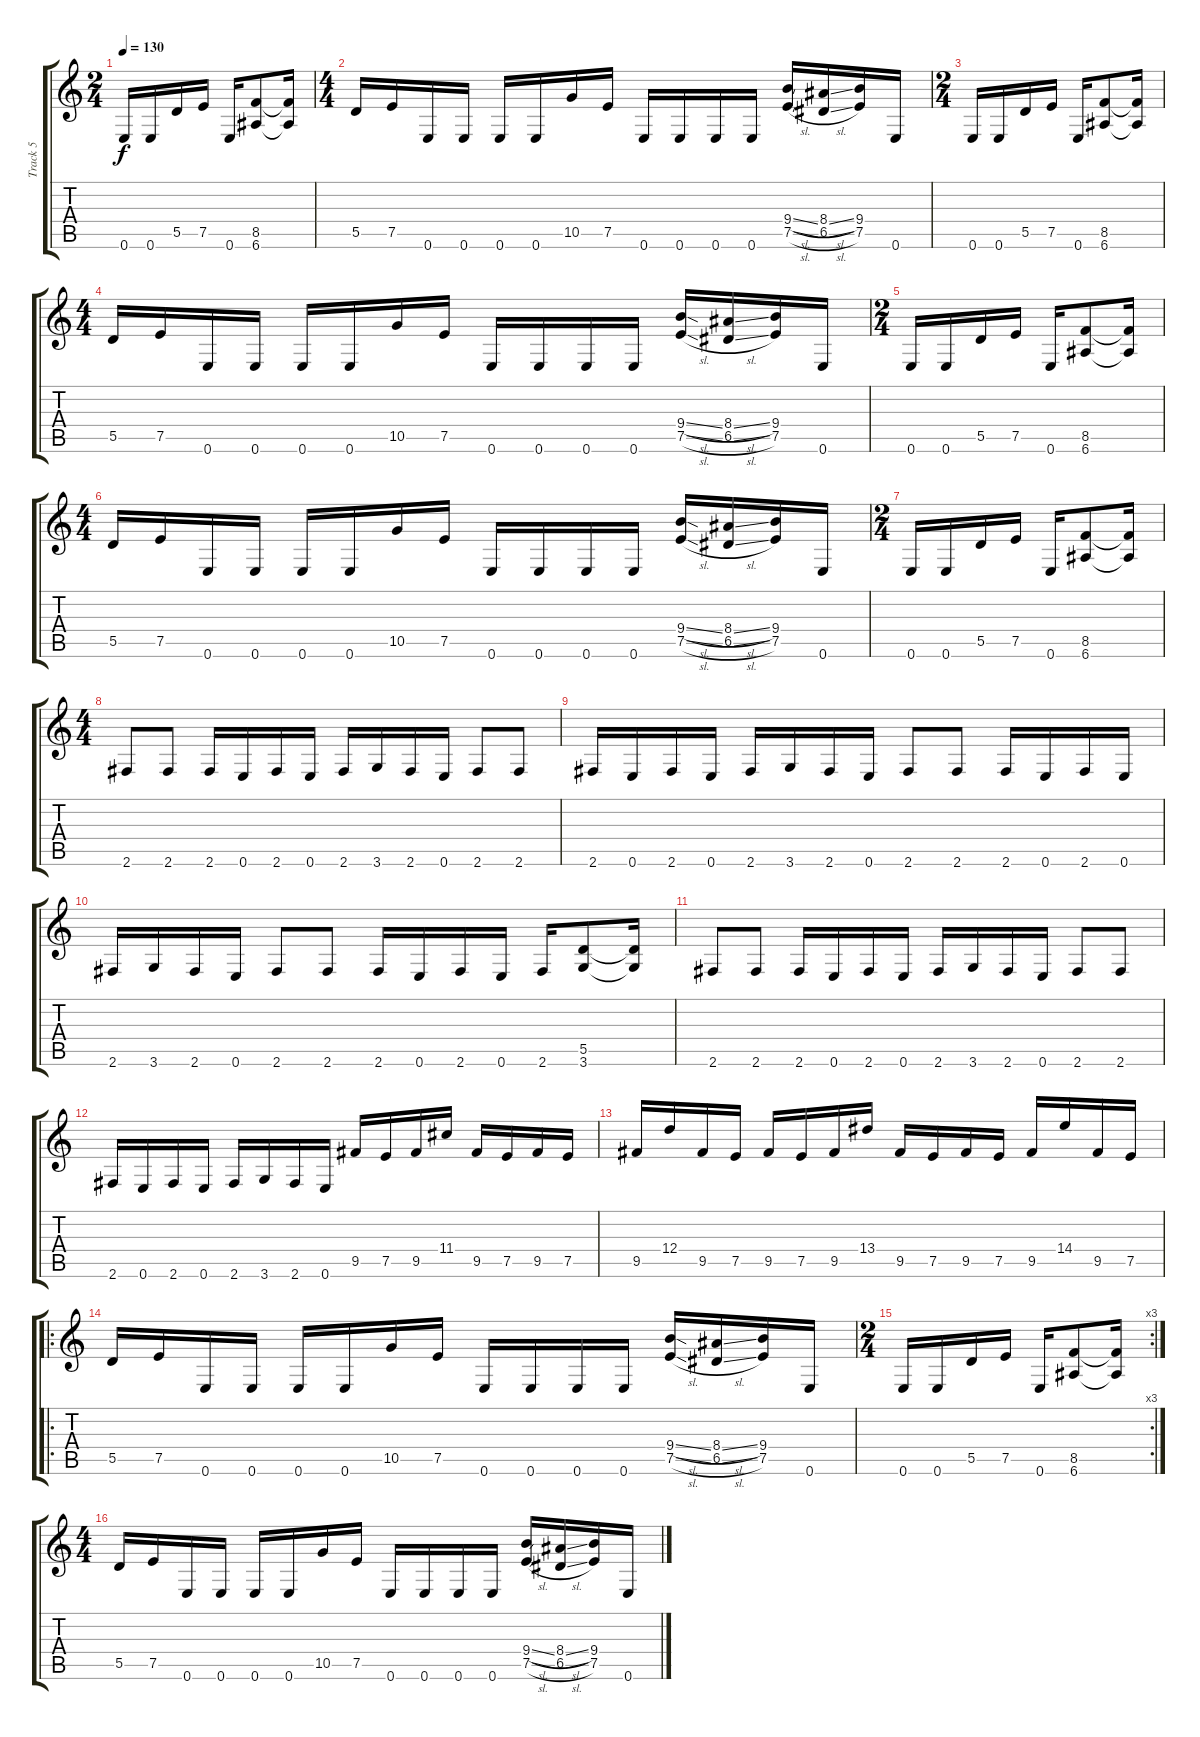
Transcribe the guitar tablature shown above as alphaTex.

\track ("Track 5" "Track 5") {instrument distortionguitar}
\staff {score tabs}
\tuning (E4 B3 G3 D3 A2 E2) {hide}
\ts (2 4)
\tempo 130
\clef g2
\ks c
0.6.16{dy f} 0.6.16 5.5.16 7.5.16 0.6.16 (8.5 6.6).8 (8.5{t} 6.6{t}).16 |
\ts (4 4)
5.5.16 7.5.16 0.6.16 0.6.16 0.6.16 0.6.16 10.5.16 7.5.16 0.6.16 0.6.16 0.6.16 0.6.16 (9.4{sl} 7.5{sl}).16 (8.4{sl} 6.5{sl}).16 (9.4 7.5).16 0.6.16 |
\ts (2 4)
0.6.16 0.6.16 5.5.16 7.5.16 0.6.16 (8.5 6.6).8 (8.5{t} 6.6{t}).16 |
\ts (4 4)
5.5.16 7.5.16 0.6.16 0.6.16 0.6.16 0.6.16 10.5.16 7.5.16 0.6.16 0.6.16 0.6.16 0.6.16 (9.4{sl} 7.5{sl}).16 (8.4{sl} 6.5{sl}).16 (9.4 7.5).16 0.6.16 |
\ts (2 4)
0.6.16 0.6.16 5.5.16 7.5.16 0.6.16 (8.5 6.6).8 (8.5{t} 6.6{t}).16 |
\ts (4 4)
5.5.16 7.5.16 0.6.16 0.6.16 0.6.16 0.6.16 10.5.16 7.5.16 0.6.16 0.6.16 0.6.16 0.6.16 (9.4{sl} 7.5{sl}).16 (8.4{sl} 6.5{sl}).16 (9.4 7.5).16 0.6.16 |
\ts (2 4)
0.6.16 0.6.16 5.5.16 7.5.16 0.6.16 (8.5 6.6).8 (8.5{t} 6.6{t}).16 |
\ts (4 4)
2.6.8 2.6.8 2.6.16 0.6.16 2.6.16 0.6.16 2.6.16 3.6.16 2.6.16 0.6.16 2.6.8 2.6.8 |
2.6.16 0.6.16 2.6.16 0.6.16 2.6.16 3.6.16 2.6.16 0.6.16 2.6.8 2.6.8 2.6.16 0.6.16 2.6.16 0.6.16 |
2.6.16 3.6.16 2.6.16 0.6.16 2.6.8 2.6.8 2.6.16 0.6.16 2.6.16 0.6.16 2.6.16 (5.5 3.6).8 (5.5{t} 3.6{t}).16 |
2.6.8 2.6.8 2.6.16 0.6.16 2.6.16 0.6.16 2.6.16 3.6.16 2.6.16 0.6.16 2.6.8 2.6.8 |
2.6.16 0.6.16 2.6.16 0.6.16 2.6.16 3.6.16 2.6.16 0.6.16 9.5.16 7.5.16 9.5.16 11.4.16 9.5.16 7.5.16 9.5.16 7.5.16 |
9.5.16 12.4.16 9.5.16 7.5.16 9.5.16 7.5.16 9.5.16 13.4.16 9.5.16 7.5.16 9.5.16 7.5.16 9.5.16 14.4.16 9.5.16 7.5.16 |
\ro
5.5.16 7.5.16 0.6.16 0.6.16 0.6.16 0.6.16 10.5.16 7.5.16 0.6.16 0.6.16 0.6.16 0.6.16 (9.4{sl} 7.5{sl}).16 (8.4{sl} 6.5{sl}).16 (9.4 7.5).16 0.6.16 |
\rc 3
\ts (2 4)
0.6.16 0.6.16 5.5.16 7.5.16 0.6.16 (8.5 6.6).8 (8.5{t} 6.6{t}).16 |
\ts (4 4)
5.5.16 7.5.16 0.6.16 0.6.16 0.6.16 0.6.16 10.5.16 7.5.16 0.6.16 0.6.16 0.6.16 0.6.16 (9.4{sl} 7.5{sl}).16 (8.4{sl} 6.5{sl}).16 (9.4 7.5).16 0.6.16
